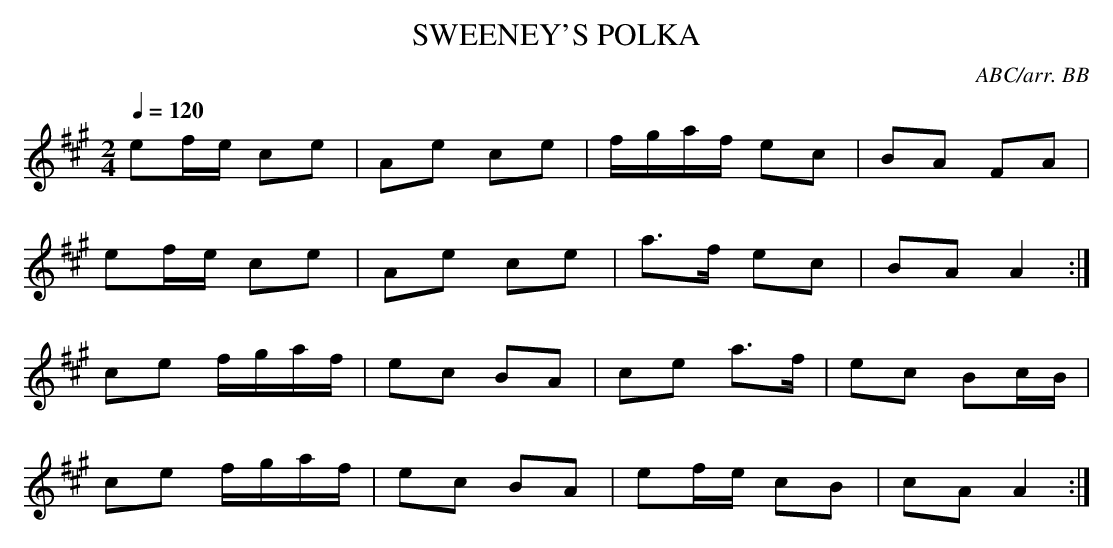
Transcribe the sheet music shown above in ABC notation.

X:1
T:SWEENEY'S POLKA
C:ABC/arr. BB
Q:1/4=120
L:1/8
M:2/4
K:A
ef/e/ ce|Ae ce|f/g/a/f/ ec|BA FA|
ef/e/ ce|Ae ce|a>f ec|BA A2 :|
ce f/g/a/f/|ec BA|ce a>f|ec Bc/B/|
ce f/g/a/f/|ec BA|ef/e/ cB|cA A2 :|
